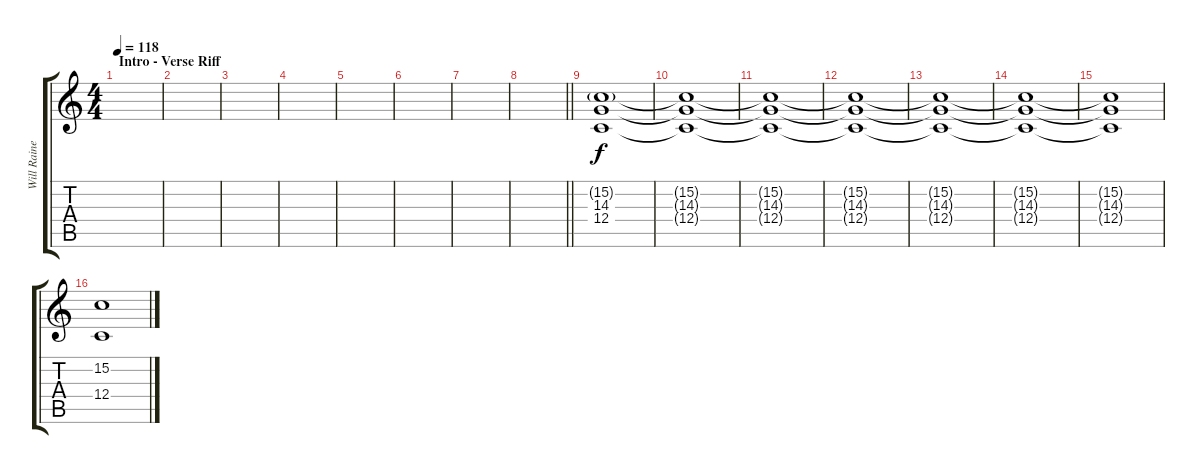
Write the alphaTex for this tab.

\track ("Will Raines - Synth/Keyboard" "Will Raine") {instrument drawbarorgan}
\staff {score tabs}
\tuning (D4 A3 F3 C3 G2 C2) {hide}
\ts (4 4)
\section ("" "Intro - Verse Riff")
\tempo 118
\clef g2
\ks c
|
|
|
|
|
|
|
\barLineRight lightlight
|
(15.2{g} 14.3 12.4).1 |
(15.2{t} 14.3{t} 12.4{t}).1{dy f} |
(15.2{t} 14.3{t} 12.4{t}).1 |
(15.2{t} 14.3{t} 12.4{t}).1 |
(15.2{t} 14.3{t} 12.4{t}).1 |
(15.2{t} 14.3{t} 12.4{t}).1 |
(15.2{t} 14.3{t} 12.4{t}).1 |
(15.2 12.4).1{volume 7}
